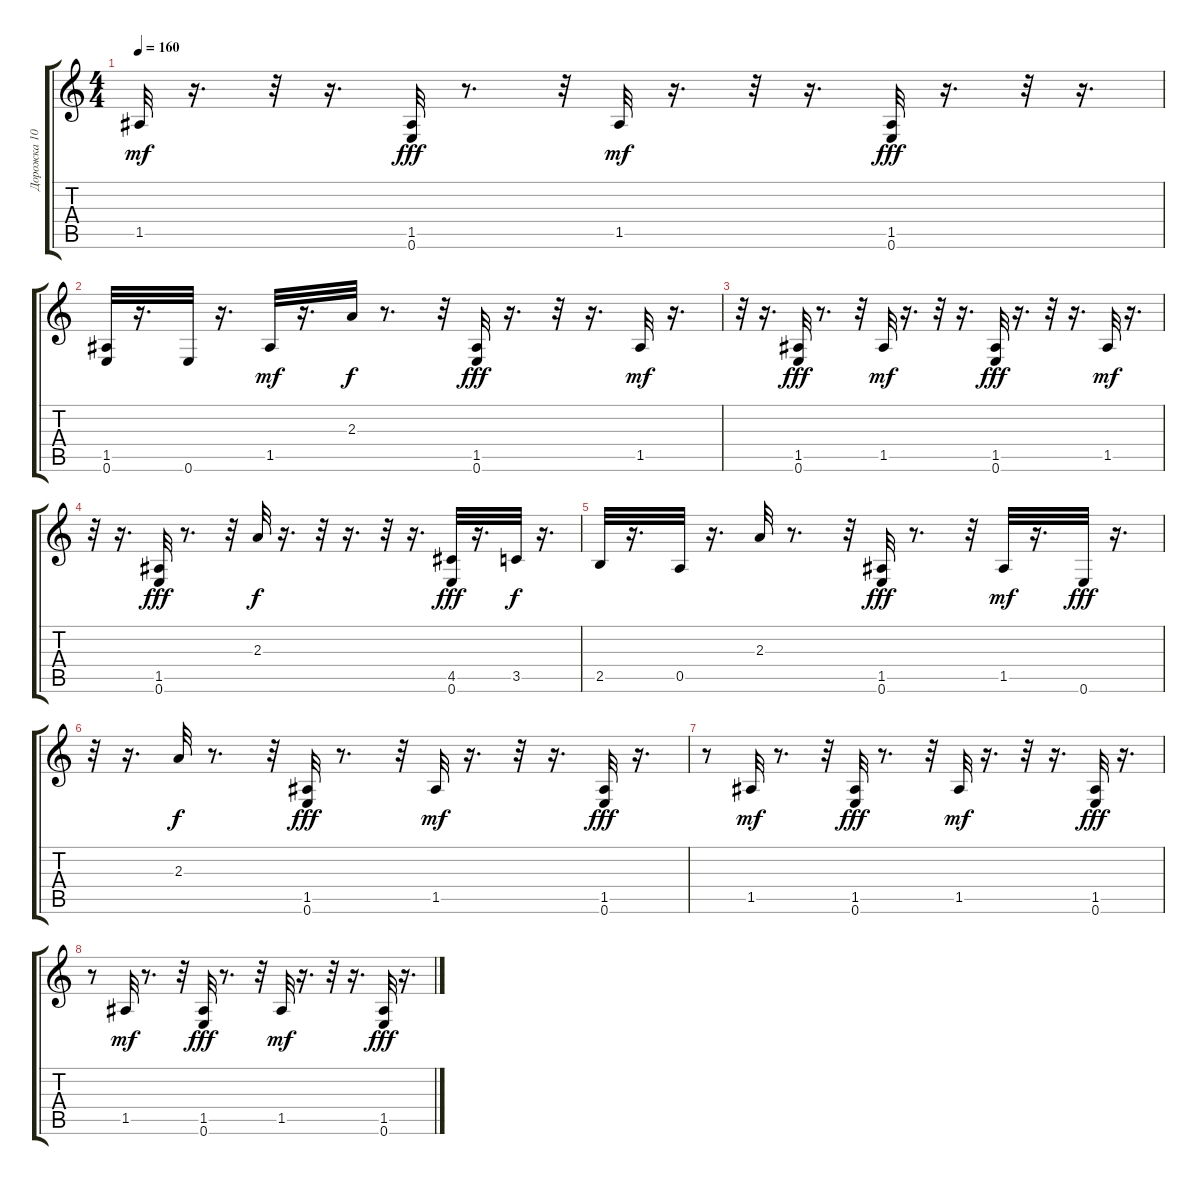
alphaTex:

\track ("Дорожка 10" "Дорожка 10") {instrument acousticguitarnylon}
\staff {score tabs}
\tuning (E4 B3 G3 D3 A2 E2) {hide}
\ts (4 4)
\tempo 160
\clef g2
\ks c
1.5.32{dy mf} r.16{d} r.32 r.16{d} (1.5 0.6).32{dy fff} r.8{d} r.32 1.5.32{dy mf} r.16{d} r.32 r.16{d} (1.5 0.6).32{dy fff} r.16{d} r.32 r.16{d} |
(1.5 0.6).32 r.16{d} 0.6.32 r.16{d} 1.5.32{dy mf} r.16{d} 2.3.32{dy f} r.8{d} r.32 (1.5 0.6).32{dy fff} r.16{d} r.32 r.16{d} 1.5.32{dy mf} r.16{d} |
r.32 r.16{d} (1.5 0.6).32{dy fff} r.8{d} r.32 1.5.32{dy mf} r.16{d} r.32 r.16{d} (1.5 0.6).32{dy fff} r.16{d} r.32 r.16{d} 1.5.32{dy mf} r.16{d} |
r.32 r.16{d} (1.5 0.6).32{dy fff} r.8{d} r.32 2.3.32{dy f} r.16{d} r.32 r.16{d} r.32 r.16{d} (4.5 0.6).32{dy fff} r.16{d} 3.5.32{dy f} r.16{d} |
2.5.32 r.16{d} 0.5.32 r.16{d} 2.3.32 r.8{d} r.32 (1.5 0.6).32{dy fff} r.8{d} r.32 1.5.32{dy mf} r.16{d} 0.6.32{dy fff} r.16{d} |
r.32 r.16{d} 2.3.32{dy f} r.8{d} r.32 (1.5 0.6).32{dy fff} r.8{d} r.32 1.5.32{dy mf} r.16{d} r.32 r.16{d} (1.5 0.6).32{dy fff} r.16{d} |
r.8 1.5.32{dy mf} r.8{d} r.32 (1.5 0.6).32{dy fff} r.8{d} r.32 1.5.32{dy mf} r.16{d} r.32 r.16{d} (1.5 0.6).32{dy fff} r.16{d} |
r.8 1.5.32{dy mf} r.8{d} r.32 (1.5 0.6).32{dy fff} r.8{d} r.32 1.5.32{dy mf} r.16{d} r.32 r.16{d} (1.5 0.6).32{dy fff} r.16{d}
